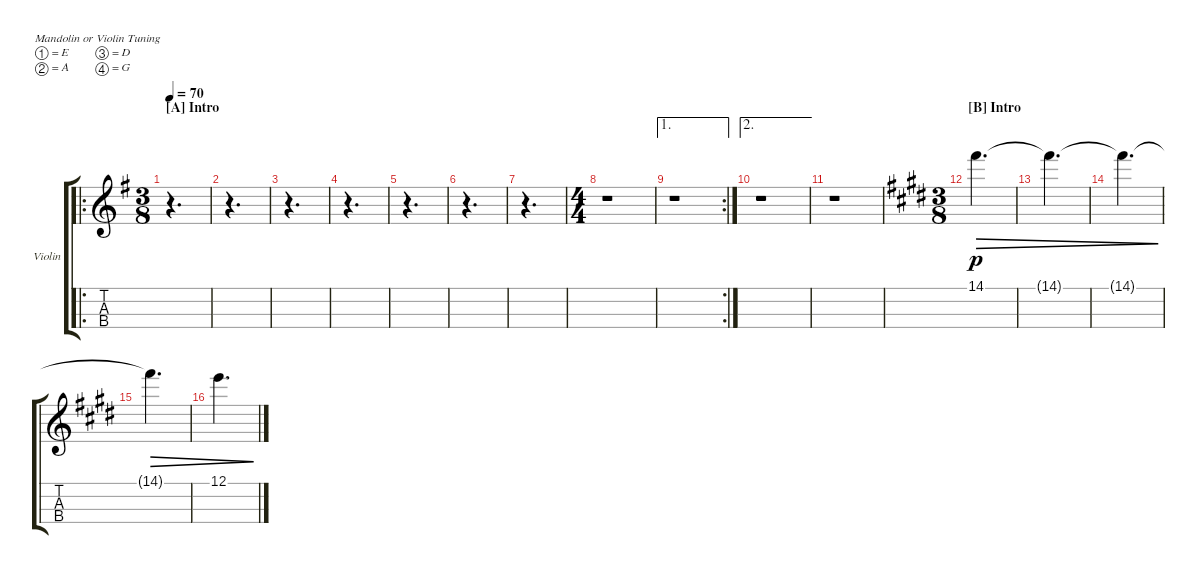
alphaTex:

\defaultSystemsLayout 4
\bracketExtendMode groupsimilarinstruments
\firstSystemTrackNameOrientation horizontal
\otherSystemsTrackNameOrientation horizontal
\track ("Violin" "Violin") {instrument violin}
\staff {score tabs}
\tuning (E5 A4 D4 G3)
\ro
\ts (3 8)
\section ("A" "Intro")
\tempo 70
\clef g2
\scale
0.536122
\ks g
r.4{d dy p instrument violin} |
\scale
0.231939 r.4{d} |
\scale
0.231939 r.4{d} |
\scale
0.333333 r.4{d} |
\scale
0.333333 r.4{d} |
\scale
0.333333 r.4{d} |
\scale
0.237354 r.4{d} |
\ts (4 4)
\scale
0.501946 r.1 |
\ae 1
\rc 2
\scale
0.2607 r.1 |
\ae 2
r.1 |
r.1 |
\ts (3 8)
\section ("B" "Intro")
\ks e
14.1.4{d dec} |
14.1{t}.4{d dec} |
14.1{t}.4{d dec} |
14.1{t}.4{d dec} |
12.1.4{d dec}
